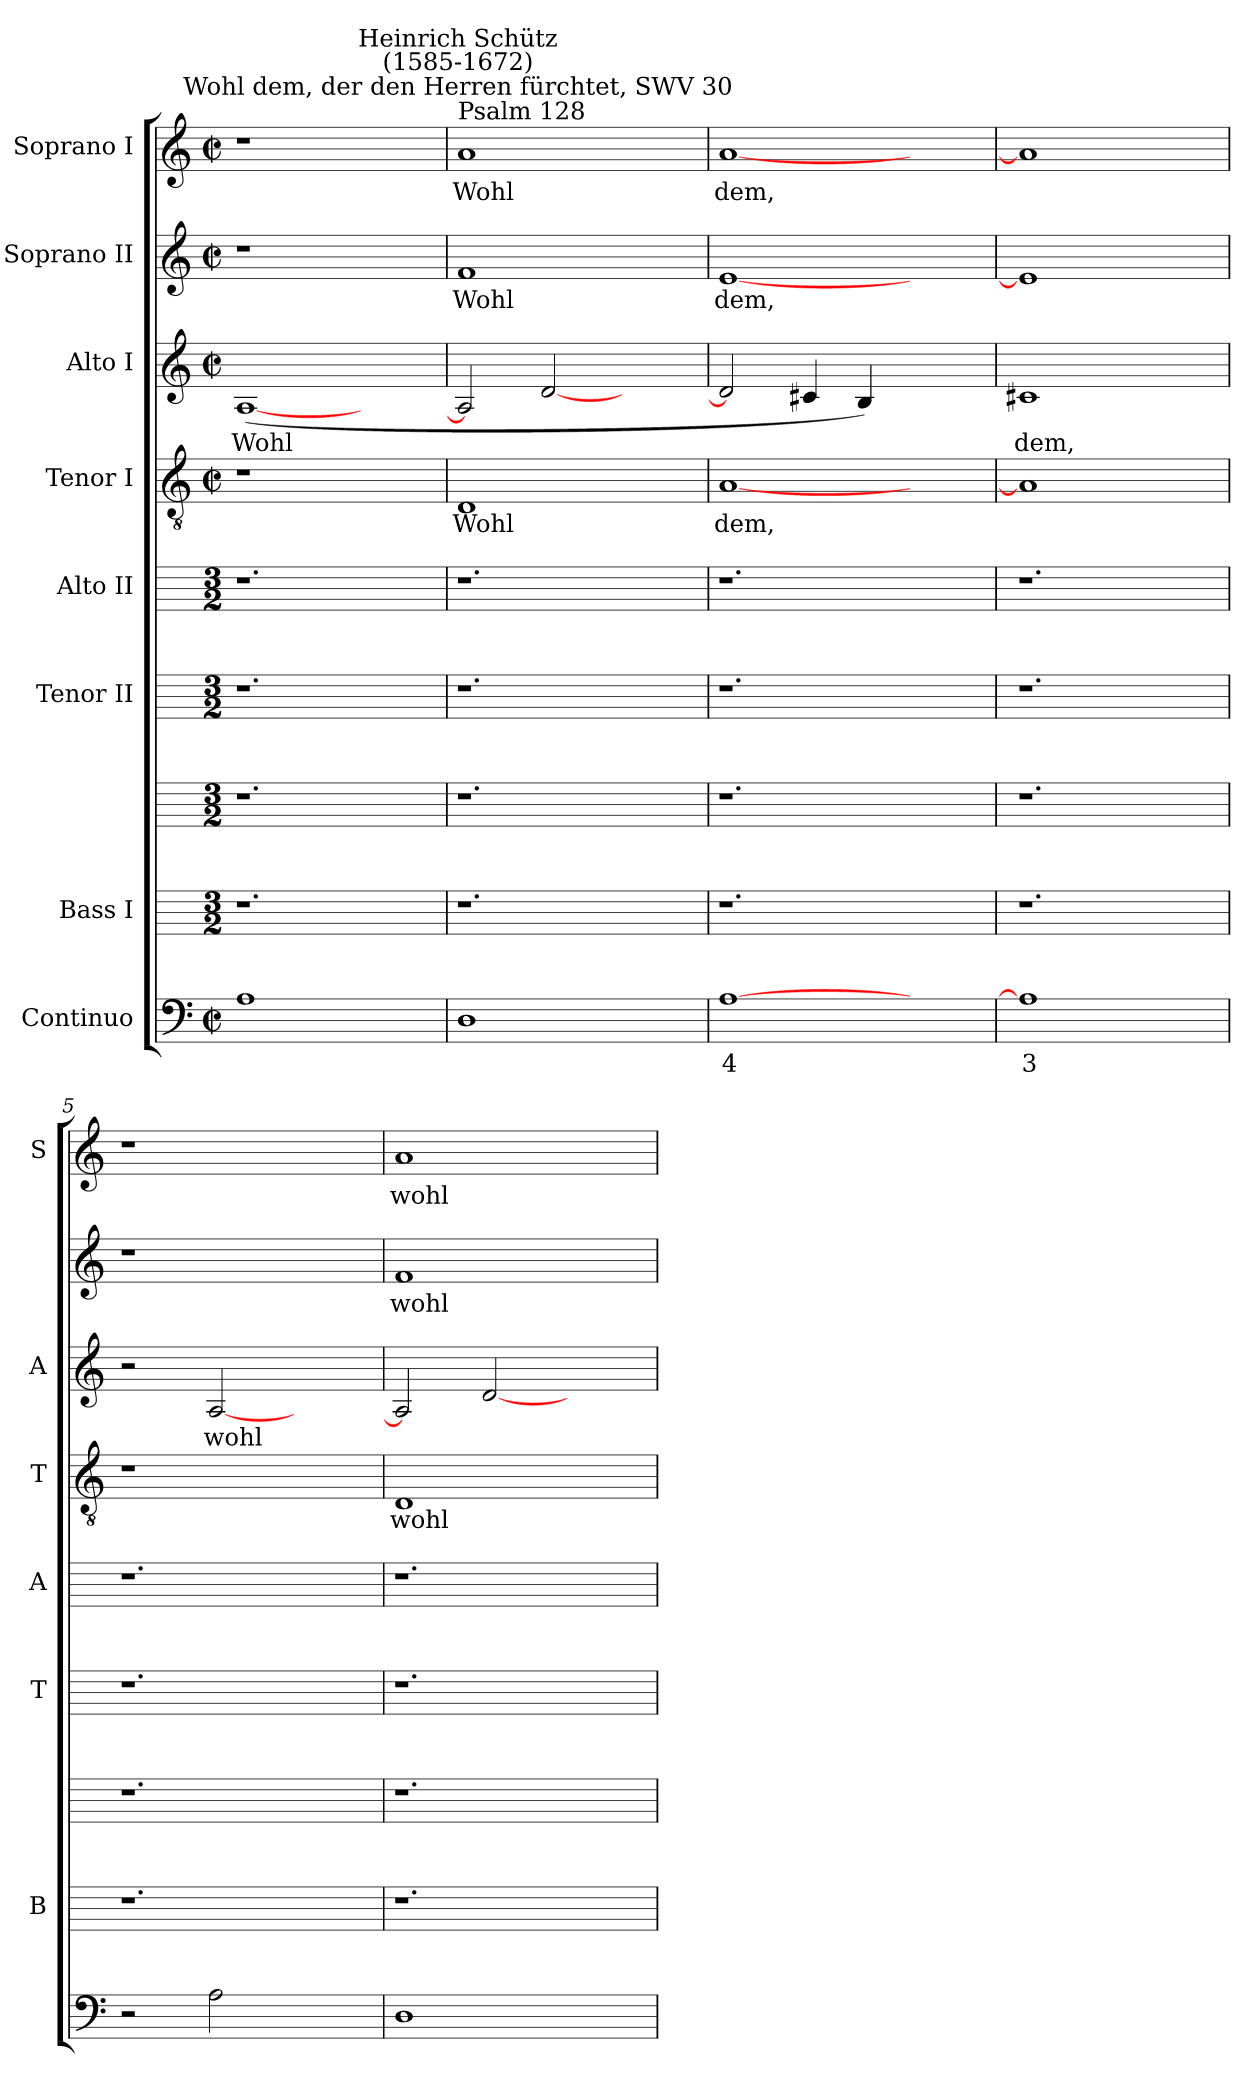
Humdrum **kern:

**kern	**text	**kern	**kern	**kern	**kern	**kern	**text	**kern	**text	**kern	**text	**kern	**text
*part8	*part8	*part7	*part7	*part6	*part5	*part4	*part4	*part3	*part3	*part2	*part2	*part1	*part1
*staff9	*staff9	*staff8	*staff7	*staff6	*staff5	*staff4	*staff4	*staff3	*staff3	*staff2	*staff2	*staff1	*staff1
*I"Continuo	*	*I"Bass I	*	*I"Tenor II	*I"Alto II	*I"Tenor I	*	*I"Alto I	*	*I"Soprano II	*	*I"Soprano I	*
*	*	*I'B	*	*I'T	*I'A	*I'T	*	*I'A	*	*	*	*I'S	*
*clefF4	*	*	*	*	*	*clefGv2	*	*clefG2	*	*clefG2	*	*clefG2	*
*k[]	*	*	*	*	*	*k[]	*	*k[]	*	*k[]	*	*k[]	*
*C:	*	*	*	*	*	*C:	*	*C:	*	*C:	*	*C:	*
*M2/2	*	*M3/2	*M3/2	*M3/2	*M3/2	*M2/2	*	*M2/2	*	*M2/2	*	*M2/2	*
*met(c|)	*	*	*	*	*	*met(c|)	*	*met(c|)	*	*met(c|)	*	*met(c|)	*
=1	=1	=1	=1	=1	=1	=1	=1	=1	=1	=1	=1	=1	=1
!	!	!	!	!	!	!	!	!	!LO:LY:b	!	!	!	!
1A	.	1.r	1.r	1.r	1.r	1r	.	(<[1A	Wohl	1r	.	1r	.
2ryy	.	.	.	.	.	2ryy	.	2ryy	.	2ryy	.	2ryy	.
=2	=2	=2	=2	=2	=2	=2	=2	=2	=2	=2	=2	=2	=2
!	!	!	!	!	!	!	!	!	!	!	!	!LO:TX:a:t=Psalm 128	!
!	!	!	!	!	!	!	!	!	!	!	!	!LO:TX:a:cj:t=Wohl dem, der den Herren fürchtet, SWV 30	!
!	!	!	!	!	!	!	!	!	!	!	!	!LO:TX:a:cj:t=Heinrich Schütz\n(1585-1672)	!
!	!	!	!	!	!	!	!LO:LY:b	!	!	!	!LO:LY:b	!	!LO:LY:b
1D	.	1.r	1.r	1.r	1.r	1D	Wohl	2A]	.	1f	Wohl	1a	Wohl
.	.	.	.	.	.	.	.	[2d	.	.	.	.	.
2ryy	.	.	.	.	.	2ryy	.	2ryy	.	2ryy	.	2ryy	.
=3	=3	=3	=3	=3	=3	=3	=3	=3	=3	=3	=3	=3	=3
!	!LO:LY:b	!	!	!	!	!	!LO:LY:b	!	!	!	!LO:LY:b	!	!LO:LY:b
[1A	4	1.r	1.r	1.r	1.r	[1A	dem,	2d]	.	[1e	dem,	[1a	dem,
.	.	.	.	.	.	.	.	4c#X	.	.	.	.	.
.	.	.	.	.	.	.	.	4B)	.	.	.	.	.
2ryy	.	.	.	.	.	2ryy	.	2ryy	.	2ryy	.	2ryy	.
=4	=4	=4	=4	=4	=4	=4	=4	=4	=4	=4	=4	=4	=4
!	!LO:LY:b	!	!	!	!	!	!	!	!LO:LY:b	!	!	!	!
1A]	3	1.r	1.r	1.r	1.r	1A]	.	1c#X	dem,	1e]	.	1a]	.
2ryy	.	.	.	.	.	2ryy	.	2ryy	.	2ryy	.	2ryy	.
=5	=5	=5	=5	=5	=5	=5	=5	=5	=5	=5	=5	=5	=5
2r	.	1.r	1.r	1.r	1.r	1r	.	2r	.	1r	.	1r	.
!	!	!	!	!	!	!	!	!	!LO:LY:b	!	!	!	!
2A	.	.	.	.	.	.	.	[2A	wohl	.	.	.	.
2ryy	.	.	.	.	.	2ryy	.	2ryy	.	2ryy	.	2ryy	.
=6	=6	=6	=6	=6	=6	=6	=6	=6	=6	=6	=6	=6	=6
!	!	!	!	!	!	!	!LO:LY:b	!	!	!	!LO:LY:b	!	!LO:LY:b
1D	.	1.r	1.r	1.r	1.r	1D	wohl	2A]	.	1f	wohl	1a	wohl
.	.	.	.	.	.	.	.	[2d	.	.	.	.	.
2ryy	.	.	.	.	.	2ryy	.	2ryy	.	2ryy	.	2ryy	.
=	=	=	=	=	=	=	=	=	=	=	=	=	=
*-	*-	*-	*-	*-	*-	*-	*-	*-	*-	*-	*-	*-	*-
